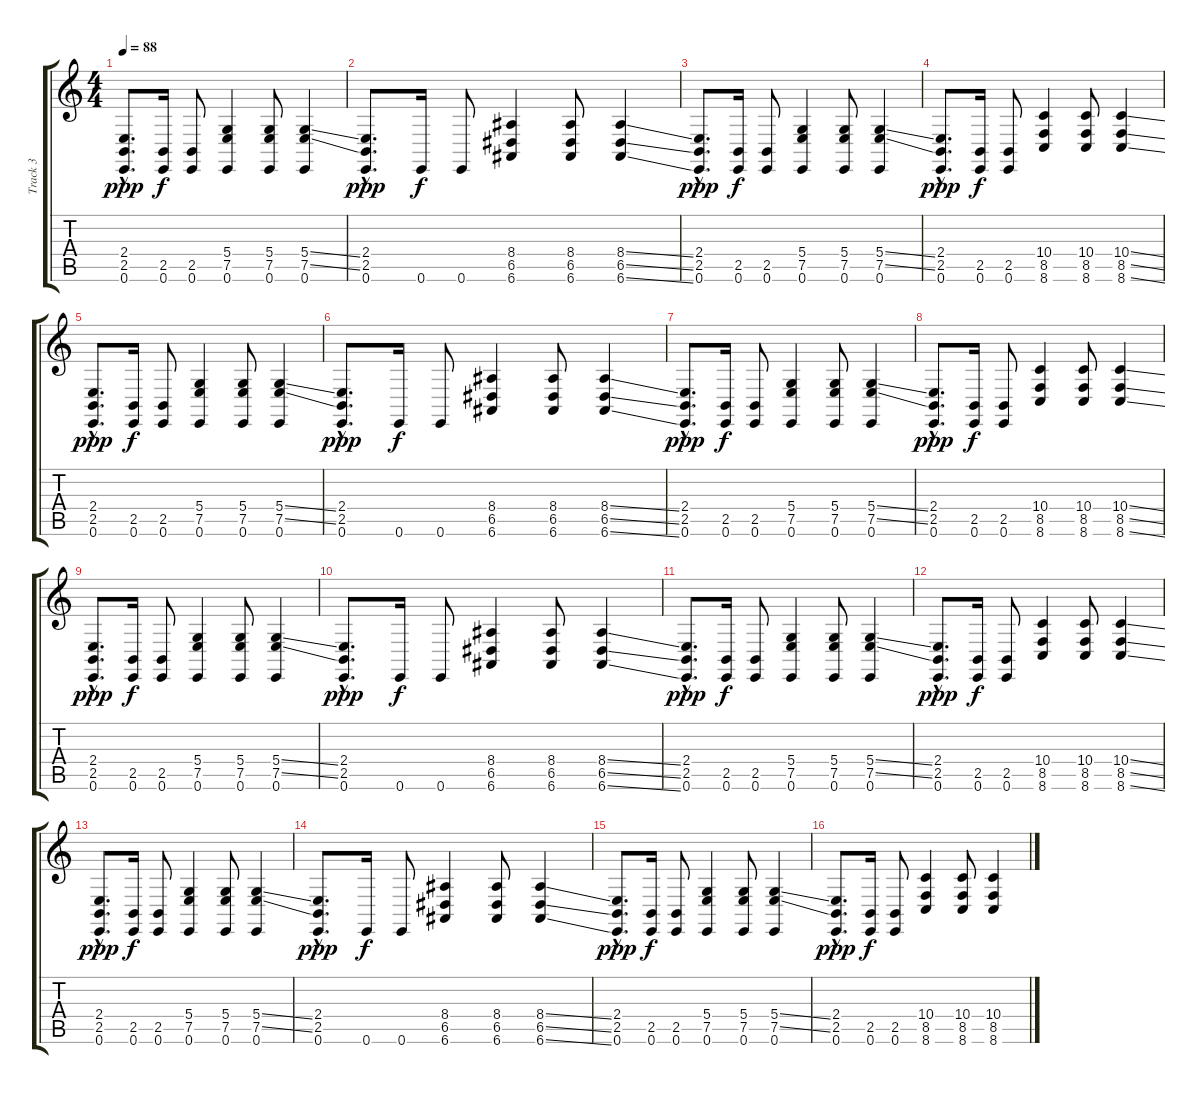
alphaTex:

\track ("Track 3" "Track 3") {instrument lead5charang}
\staff {score tabs}
\tuning (E4 B3 G3 D3 A2 E2) {hide}
\ts (4 4)
\tempo 88
\clef g2
\ks c
(2.4{hac} 2.5{hac} 0.6{hac}).8{d dy ppp} (2.5 0.6).16{dy f} (2.5 0.6).8 (5.4 7.5 0.6).4 (5.4 7.5 0.6).8 (5.4{ss} 7.5{ss} 0.6).4 |
(2.4{hac} 2.5{hac} 0.6{hac}).8{d dy ppp} 0.6.16{dy f} 0.6.8 (8.4 6.5 6.6).4 (8.4 6.5 6.6).8 (8.4{ss} 6.5{ss} 6.6{ss}).4 |
(2.4{hac} 2.5{hac} 0.6{hac}).8{d dy ppp} (2.5 0.6).16{dy f} (2.5 0.6).8 (5.4 7.5 0.6).4 (5.4 7.5 0.6).8 (5.4{ss} 7.5{ss} 0.6).4 |
(2.4{hac} 2.5{hac} 0.6{hac}).8{d dy ppp} (2.5 0.6).16{dy f} (2.5 0.6).8 (10.4 8.5 8.6).4 (10.4 8.5 8.6).8 (10.4{ss} 8.5{ss} 8.6{ss}).4 |
(2.4{hac} 2.5{hac} 0.6{hac}).8{d dy ppp} (2.5 0.6).16{dy f} (2.5 0.6).8 (5.4 7.5 0.6).4 (5.4 7.5 0.6).8 (5.4{ss} 7.5{ss} 0.6).4 |
(2.4{hac} 2.5{hac} 0.6{hac}).8{d dy ppp} 0.6.16{dy f} 0.6.8 (8.4 6.5 6.6).4 (8.4 6.5 6.6).8 (8.4{ss} 6.5{ss} 6.6{ss}).4 |
(2.4{hac} 2.5{hac} 0.6{hac}).8{d dy ppp} (2.5 0.6).16{dy f} (2.5 0.6).8 (5.4 7.5 0.6).4 (5.4 7.5 0.6).8 (5.4{ss} 7.5{ss} 0.6).4 |
(2.4{hac} 2.5{hac} 0.6{hac}).8{d dy ppp} (2.5 0.6).16{dy f} (2.5 0.6).8 (10.4 8.5 8.6).4 (10.4 8.5 8.6).8 (10.4{ss} 8.5{ss} 8.6{ss}).4 |
(2.4{hac} 2.5{hac} 0.6{hac}).8{d dy ppp} (2.5 0.6).16{dy f} (2.5 0.6).8 (5.4 7.5 0.6).4 (5.4 7.5 0.6).8 (5.4{ss} 7.5{ss} 0.6).4 |
(2.4{hac} 2.5{hac} 0.6{hac}).8{d dy ppp} 0.6.16{dy f} 0.6.8 (8.4 6.5 6.6).4 (8.4 6.5 6.6).8 (8.4{ss} 6.5{ss} 6.6{ss}).4 |
(2.4{hac} 2.5{hac} 0.6{hac}).8{d dy ppp} (2.5 0.6).16{dy f} (2.5 0.6).8 (5.4 7.5 0.6).4 (5.4 7.5 0.6).8 (5.4{ss} 7.5{ss} 0.6).4 |
(2.4{hac} 2.5{hac} 0.6{hac}).8{d dy ppp} (2.5 0.6).16{dy f} (2.5 0.6).8 (10.4 8.5 8.6).4 (10.4 8.5 8.6).8 (10.4{ss} 8.5{ss} 8.6{ss}).4 |
(2.4{hac} 2.5{hac} 0.6{hac}).8{d dy ppp} (2.5 0.6).16{dy f} (2.5 0.6).8 (5.4 7.5 0.6).4 (5.4 7.5 0.6).8 (5.4{ss} 7.5{ss} 0.6).4 |
(2.4{hac} 2.5{hac} 0.6{hac}).8{d dy ppp} 0.6.16{dy f} 0.6.8 (8.4 6.5 6.6).4 (8.4 6.5 6.6).8 (8.4{ss} 6.5{ss} 6.6{ss}).4 |
(2.4{hac} 2.5{hac} 0.6{hac}).8{d dy ppp} (2.5 0.6).16{dy f} (2.5 0.6).8 (5.4 7.5 0.6).4 (5.4 7.5 0.6).8 (5.4{ss} 7.5{ss} 0.6).4 |
(2.4{hac} 2.5{hac} 0.6{hac}).8{d dy ppp} (2.5 0.6).16{dy f} (2.5 0.6).8 (10.4 8.5 8.6).4 (10.4 8.5 8.6).8 (10.4 8.5 8.6{ss}).4
